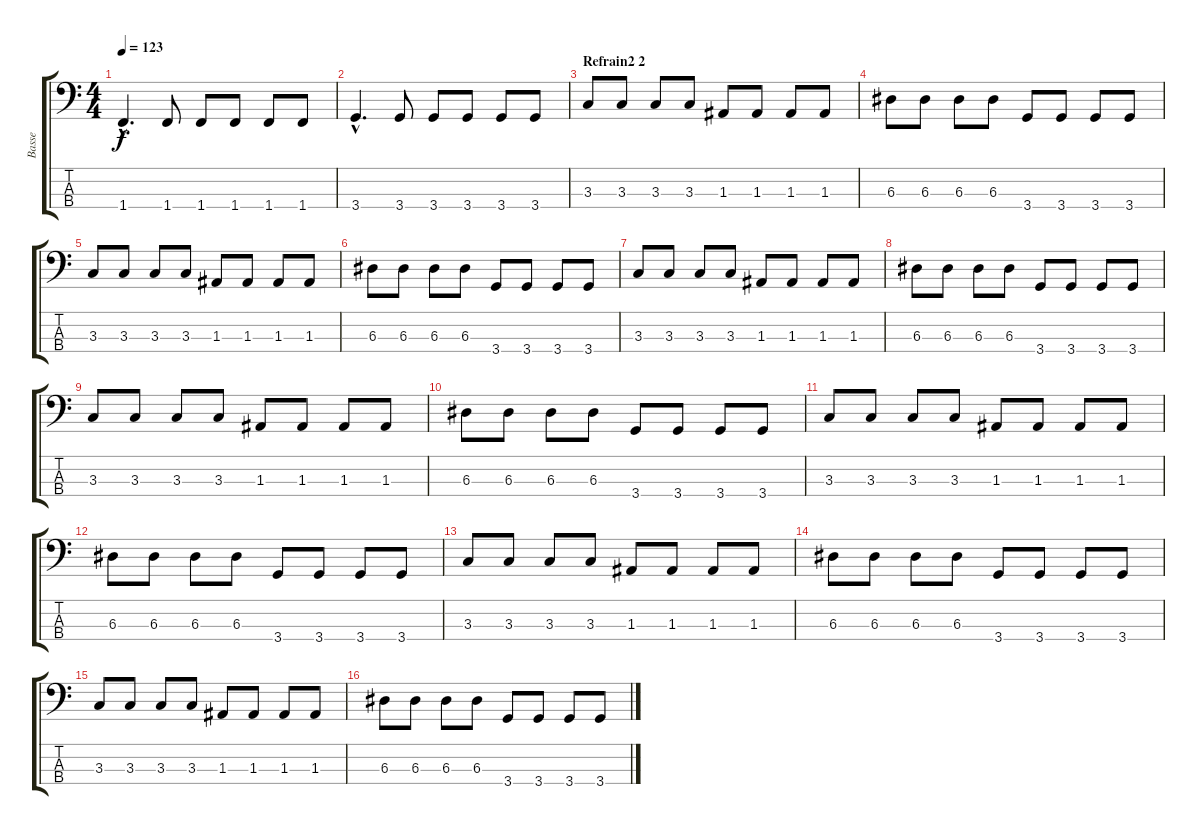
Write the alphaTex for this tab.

\track ("Basse" "Basse") {instrument electricbassfinger}
\staff {score tabs}
\tuning (G2 D2 A1 E1) {hide}
\ts (4 4)
\tempo 123
\clef f4
\ks c
1.4{hac}.4{d dy f} 1.4.8 1.4.8 1.4.8 1.4.8 1.4.8 |
3.4{hac}.4{d} 3.4.8 3.4.8 3.4.8 3.4.8 3.4.8 |
\section ("" "Refrain2 2")
3.3.8 3.3.8 3.3.8 3.3.8 1.3.8 1.3.8 1.3.8 1.3.8 |
6.3.8 6.3.8 6.3.8 6.3.8 3.4.8 3.4.8 3.4.8 3.4.8 |
3.3.8 3.3.8 3.3.8 3.3.8 1.3.8 1.3.8 1.3.8 1.3.8 |
6.3.8 6.3.8 6.3.8 6.3.8 3.4.8 3.4.8 3.4.8 3.4.8 |
3.3.8 3.3.8 3.3.8 3.3.8 1.3.8 1.3.8 1.3.8 1.3.8 |
6.3.8 6.3.8 6.3.8 6.3.8 3.4.8 3.4.8 3.4.8 3.4.8 |
3.3.8 3.3.8 3.3.8 3.3.8 1.3.8 1.3.8 1.3.8 1.3.8 |
6.3.8 6.3.8 6.3.8 6.3.8 3.4.8 3.4.8 3.4.8 3.4.8 |
3.3.8 3.3.8 3.3.8 3.3.8 1.3.8 1.3.8 1.3.8 1.3.8 |
6.3.8 6.3.8 6.3.8 6.3.8 3.4.8 3.4.8 3.4.8 3.4.8 |
3.3.8 3.3.8 3.3.8 3.3.8 1.3.8 1.3.8 1.3.8 1.3.8 |
6.3.8 6.3.8 6.3.8 6.3.8 3.4.8 3.4.8 3.4.8 3.4.8 |
3.3.8 3.3.8 3.3.8 3.3.8 1.3.8 1.3.8 1.3.8 1.3.8 |
6.3.8 6.3.8 6.3.8 6.3.8 3.4.8 3.4.8 3.4.8 3.4.8
